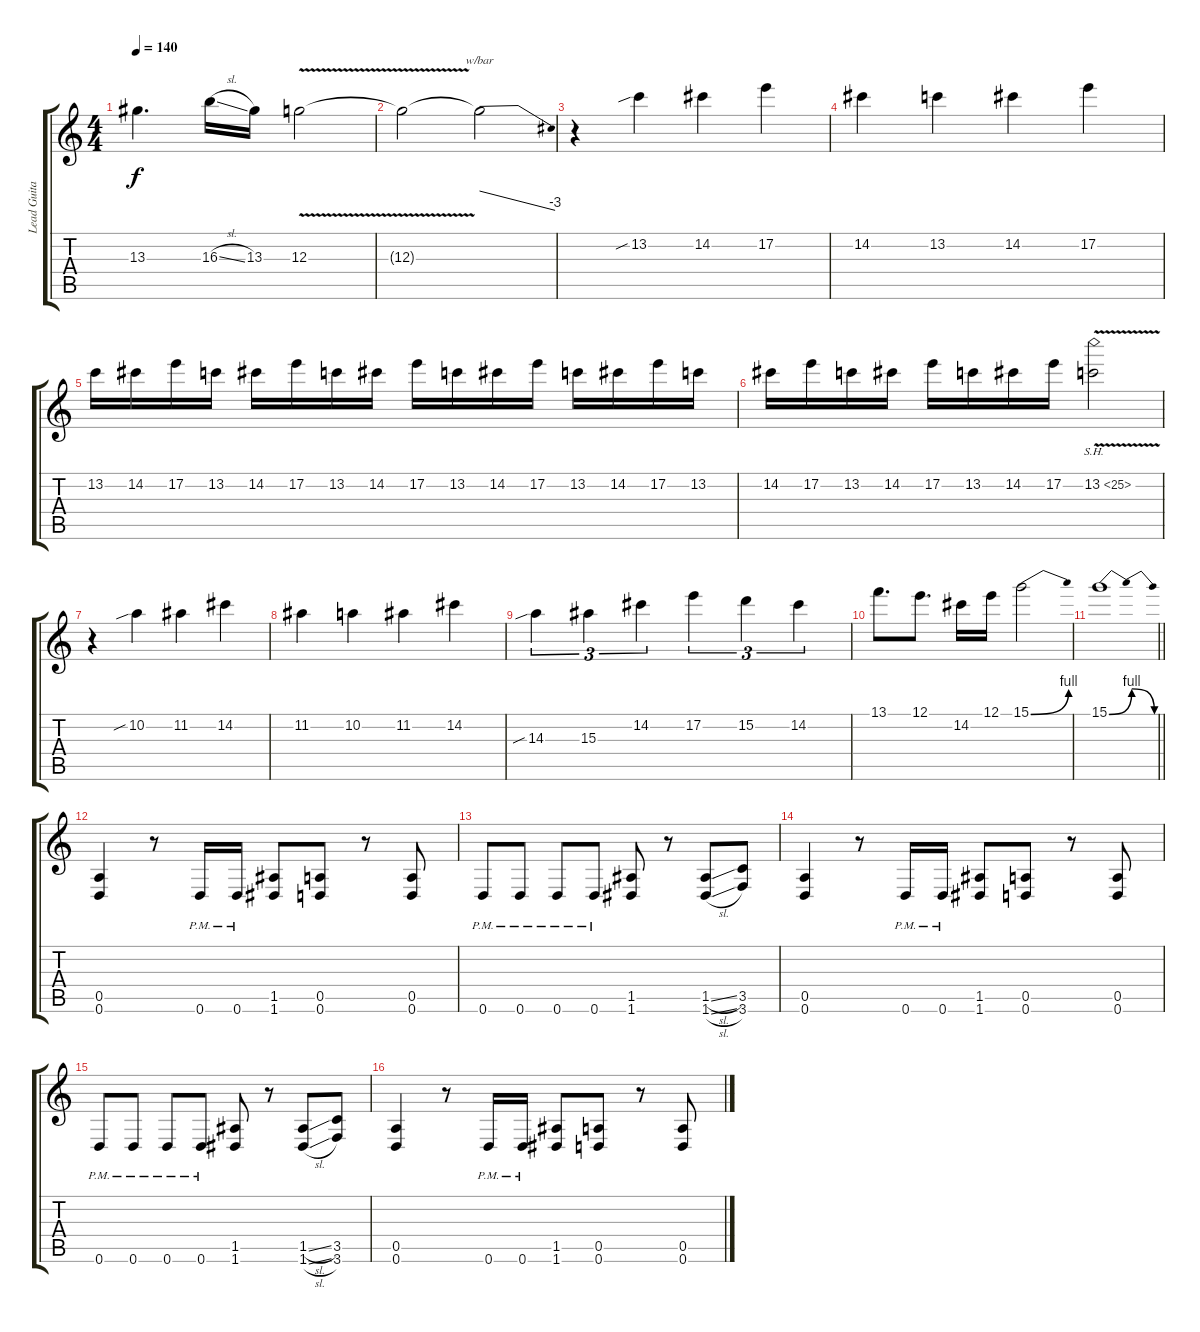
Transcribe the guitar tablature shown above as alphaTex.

\track ("Lead Guitar 2" "Lead Guita") {instrument distortionguitar}
\staff {score tabs}
\tuning (E4 B3 G3 D3 A2 D2) {hide}
\ts (4 4)
\tempo 140
\clef g2
\ks c
13.3.4{d dy f} 16.3{sl}.16 13.3.16 12.3{v}.2 |
12.3{t}.2 12.3{t}.2{tbe (dive default 0 0 60 -12)} |
r.4 13.2{sib}.4 14.2.4 17.2.4 |
14.2.4 13.2.4 14.2.4 17.2.4 |
13.2.16 14.2.16 17.2.16 13.2.16 14.2.16 17.2.16 13.2.16 14.2.16 17.2.16 13.2.16 14.2.16 17.2.16 13.2.16 14.2.16 17.2.16 13.2.16 |
14.2.16 17.2.16 13.2.16 14.2.16 17.2.16 13.2.16 14.2.16 17.2.16 13.2{sh 12 v}.2 |
r.4 10.2{sib}.4 11.2.4 14.2.4 |
11.2.4 10.2.4 11.2.4 14.2.4 |
14.3{sib}.4{tu (3 2)} 15.3.4{tu (3 2)} 14.2.4{tu (3 2)} 17.2.4{tu (3 2)} 15.2.4{tu (3 2)} 14.2.4{tu (3 2)} |
13.1.8{d} 12.1.8{d} 14.2.16 12.1.16 15.1{be (bend 0 0 60 4)}.2 |
\barLineRight lightlight
15.1{be (bendrelease 0 0 10 4 55 4 60 0)}.1 |
(0.5 0.6).4 r.8 0.6{pm}.16 0.6{pm}.16 (1.5 1.6).8 (0.5 0.6).8 r.8 (0.5 0.6).8 |
0.6{pm}.8 0.6{pm}.8 0.6{pm}.8 0.6{pm}.8 (1.5 1.6).8 r.8 (1.5{sl} 1.6{sl}).8 (3.5 3.6).8 |
(0.5 0.6).4 r.8 0.6{pm}.16 0.6{pm}.16 (1.5 1.6).8 (0.5 0.6).8 r.8 (0.5 0.6).8 |
0.6{pm}.8 0.6{pm}.8 0.6{pm}.8 0.6{pm}.8 (1.5 1.6).8 r.8 (1.5{sl} 1.6{sl}).8 (3.5 3.6).8 |
(0.5 0.6).4 r.8 0.6{pm}.16 0.6{pm}.16 (1.5 1.6).8 (0.5 0.6).8 r.8 (0.5 0.6).8
